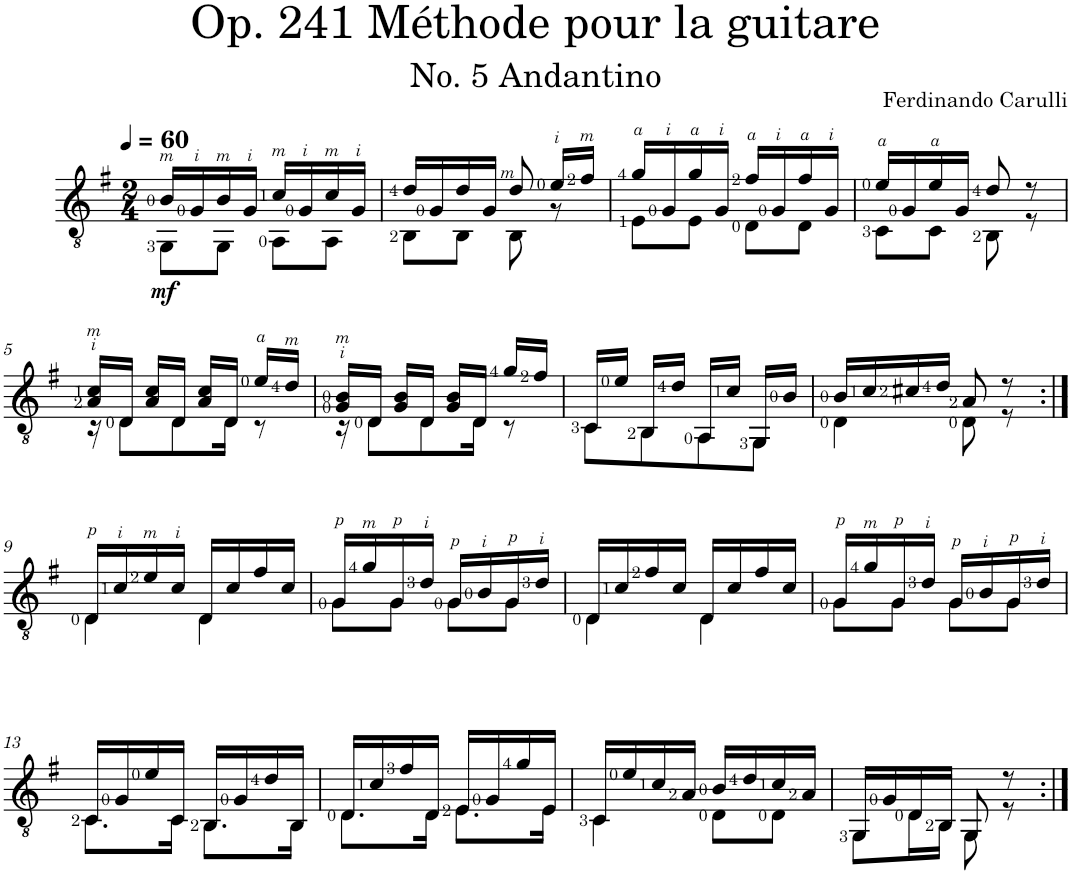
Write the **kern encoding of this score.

**kern	**dynam
*part1	*part1
*staff1	*staff1
*I"Classical Guitar	*
*clefGv2	*
*k[f#]	*
*G:	*
*M2/4	*
*MM60	*
=1	=1
*^	*
!	!	!LO:DY:b
16B/LL	8GG\L	mf
16G/	.	.
16B/	8GG\J	.
16G/JJ	.	.
16c/LL	8AA\L	.
16G/	.	.
16c/	8AA\J	.
16G/JJ	.	.
=2	=2	=2
16d/LL	8BB\L	.
16G/	.	.
16d/	8BB\J	.
16G/JJ	.	.
8d/	8BB\	.
16e/LL	8r	.
16f#/JJ	.	.
=3	=3	=3
16g/LL	8E\L	.
16G/	.	.
16g/	8E\J	.
16G/JJ	.	.
16f#/LL	8D\L	.
16G/	.	.
16f#/	8D\J	.
16G/JJ	.	.
=4	=4	=4
16e/LL	8C\L	.
16G/	.	.
16e/	8C\J	.
16G/JJ	.	.
8d/	8BB\	.
8r	8r	.
!!LO:LB:g=z	!!
=5	=5	=5
16A/ 16c/LL	16r	.
16D/JJ	8D\L	.
16A/ 16c/LL	.	.
16D/JJ	8D\	.
16A/ 16c/LL	.	.
16D/JJ	16D\Jk	.
16e/LL	8r	.
16d/JJ	.	.
=6	=6	=6
16G/ 16B/LL	16r	.
16D/JJ	8D\L	.
16G/ 16B/LL	.	.
16D/JJ	8D\	.
16G/ 16B/LL	.	.
16D/JJ	16D\Jk	.
16g/LL	8r	.
16f#/JJ	.	.
=7	=7	=7
16C/LL	8C\L	.
16e/JJ	.	.
16BB/LL	8BB\	.
16d/JJ	.	.
16AA/LL	8AA\	.
16c/JJ	.	.
16GG/LL	8GG\J	.
16B/JJ	.	.
=8	=8	=8
16B/LL	4D\	.
16c/	.	.
16c#X/	.	.
16d/JJ	.	.
8A/	8D\	.
8r	8r	.
!!LO:LB:g=z	!!
=9:|!	=9:|!	=9:|!
16D/LL	4D\	.
16c/	.	.
16e/	.	.
16c/JJ	.	.
16D/LL	4D\	.
16c/	.	.
16f#/	.	.
16c/JJ	.	.
=10	=10	=10
16G/LL	8G\L	.
16g/	.	.
16G/	8G\J	.
16d/JJ	.	.
16G/LL	8G\L	.
16B/	.	.
16G/	8G\J	.
16d/JJ	.	.
=11	=11	=11
16D/LL	4D\	.
16c/	.	.
16f#/	.	.
16c/JJ	.	.
16D/LL	4D\	.
16c/	.	.
16f#/	.	.
16c/JJ	.	.
=12	=12	=12
16G/LL	8G\L	.
16g/	.	.
16G/	8G\J	.
16d/JJ	.	.
16G/LL	8G\L	.
16B/	.	.
16G/	8G\J	.
16d/JJ	.	.
!!LO:LB:g=z	!!
=13	=13	=13
16C/LL	8.C\L	.
16G/	.	.
16e/	.	.
16C/JJ	16C\Jk	.
16BB/LL	8.BB\L	.
16G/	.	.
16d/	.	.
16BB/JJ	16BB\Jk	.
=14	=14	=14
16D/LL	8.D\L	.
16c/	.	.
16f#/	.	.
16D/JJ	16D\Jk	.
16E/LL	8.E\L	.
16G/	.	.
16g/	.	.
16E/JJ	16E\Jk	.
=15	=15	=15
16C/LL	4C\	.
16e/	.	.
16c/	.	.
16A/JJ	.	.
16B/LL	8D\L	.
16d/	.	.
16c/	8D\J	.
16A/JJ	.	.
=16	=16	=16
16GG/LL	8GG\L	.
16G/	.	.
16D/	16D\L	.
16BB/JJ	16BB\JJ	.
8GG/	8GG\	.
8r	8r	.
*v	*v	*
=:|!	=:|!
*-	*-
